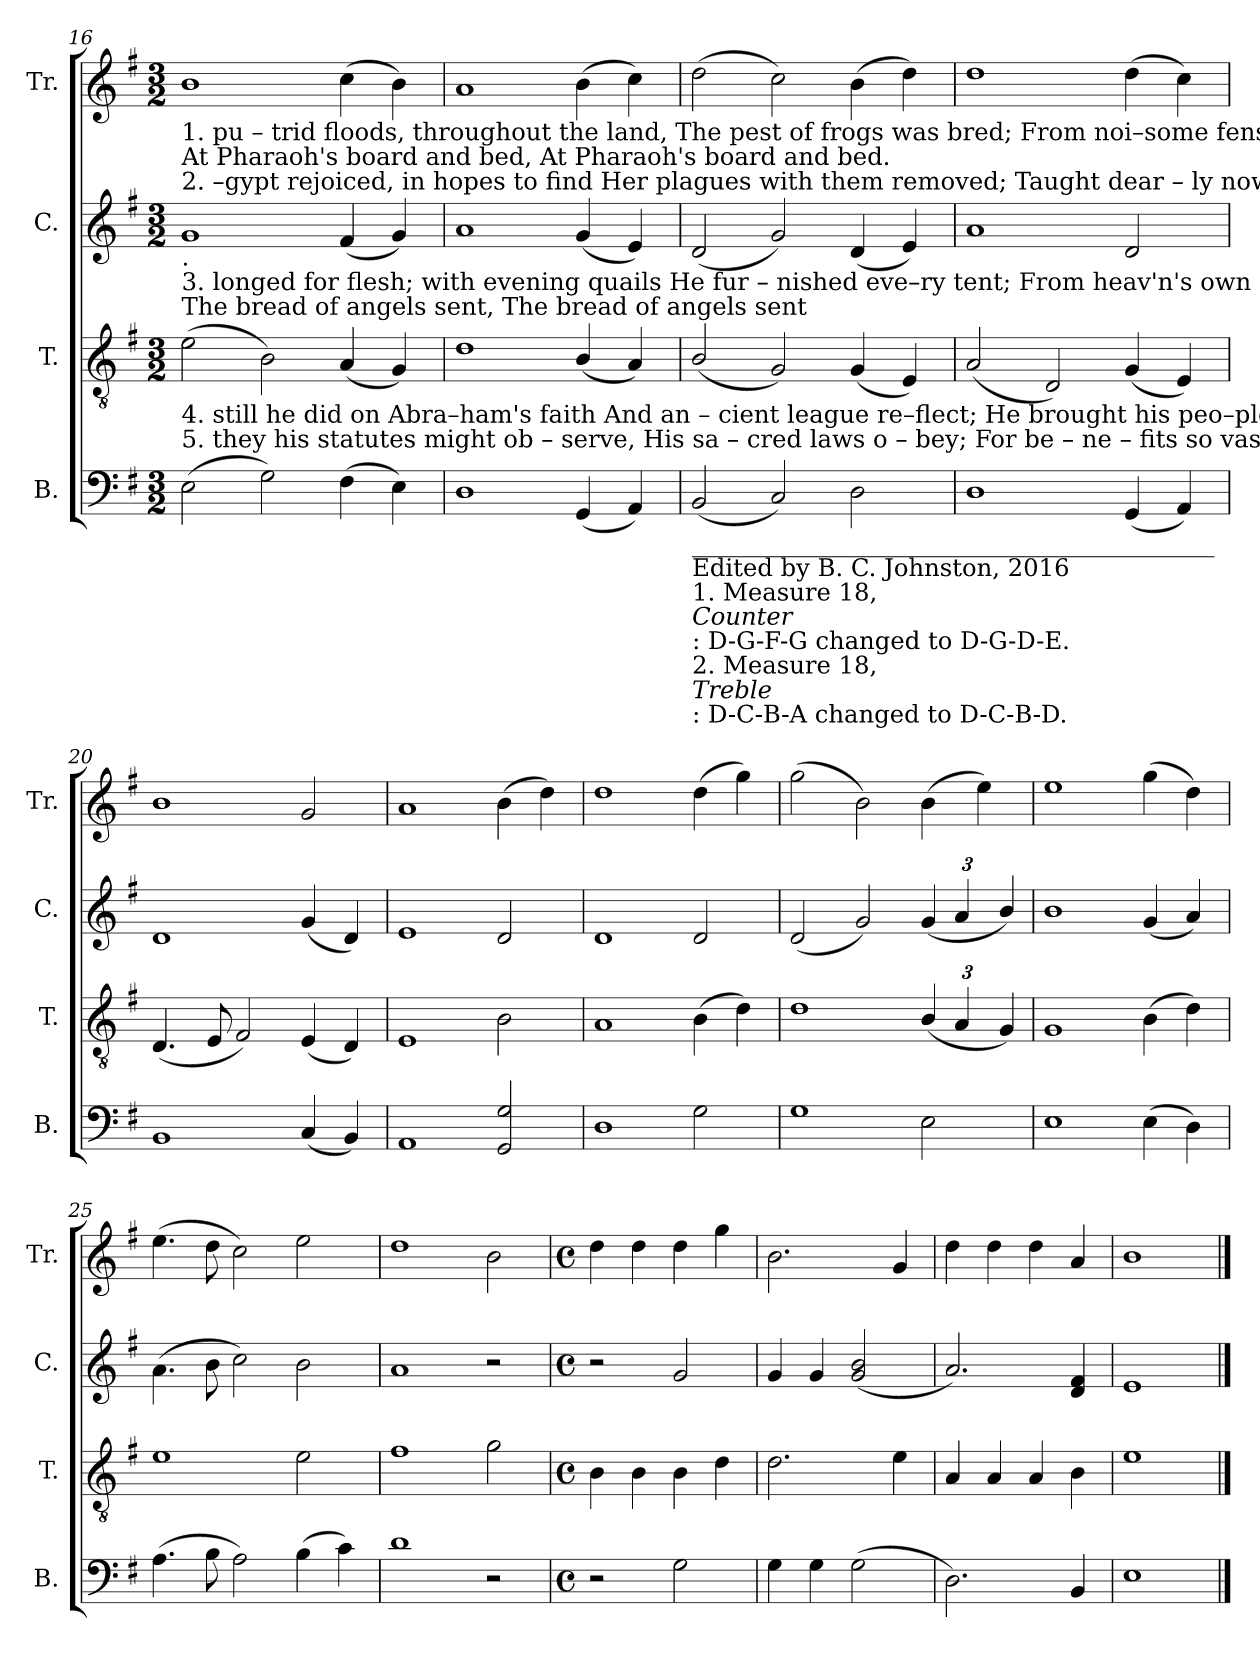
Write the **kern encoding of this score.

**kern	**kern	**kern	**kern
*part4	*part3	*part2	*part1
*staff4	*staff3	*staff2	*staff1
*I"B.	*I"T.	*I"C.	*I"Tr.
*I'B.	*I'T.	*I'C.	*I'Tr.
!!LO:LB:g=z
*clefF4	*clefGv2	*clefG2	*clefG2
*k[f#]	*k[f#]	*k[f#]	*k[f#]
*M3/2	*M3/2	*M3/2	*M3/2
=16	=16	=16	=16
!	!	!	!LO:TX:b:t=1. pu – trid floods, throughout the land,   The   pest             of    frogs was bred;  From noi–some   fens  sent   up to  croak
!	!	!	!LO:TX:b:t=At Pharaoh's board and bed,  At Pharaoh's board and bed.
!	!	!	!LO:TX:b:t=2. –gypt rejoiced, in     hopes   to     find    Her   plagues      with them removed;  Taught dear – ly   now  to   fear worse ills  By those already prov'd, By those already prov'd.
!	!	!LO:TX:b:t=3. longed for flesh;  with evening  quails   He      fur    –  nished   eve–ry  tent;  From heav'n's own gra – na – ry,        each  morn,	!
!	!	!LO:TX:b:t=The bread of angels sent, The bread of angels sent	!
!	!	!LO:TX:b:t=.	!
!	!LO:TX:b:t=4. still   he      did  on    Abra–ham's  faith  And   an    –    cient  league re–flect;   He   brought  his     peo–ple   forth  with  joy,  With triumph his elect, With triumph his elect.	!	!
!	!LO:TX:b:t=5. they  his    statutes   might  ob – serve,  His    sa    –     cred     laws  o – bey;   For be   –   ne     –    fits  so vast  let   us   Our songs of praise repay, Our songs of praise repay.	!	!
(2E!\	(2e!\	1g!	1b!
2G!\)	2B!\)	.	.
(4F#!\	(4A!/	(4f#!/	(4cc!\
4E!\)	4G!/)	4g!/)	4b!\)
=17	=17	=17	=17
1D!	1d!	1a!	1a!
(4GG!/	(4B!/	(4g!/	(4b!\
4AA!/)	4A!/)	4e!/)	4cc!\)
=18	=18	=18	=18
!LO:TX:b:t=___________________________________________	!	!	!
!LO:TX:b:t=Edited by B. C. Johnston, 2016	!	!	!
!LO:TX:b:t=1. Measure 18,	!	!	!
!LO:TX:b:i:t=Counter	!	!	!
!LO:TX:b:t=&colon; D-G-F-G changed to D-G-D-E.	!	!	!
!LO:TX:b:t=2. Measure 18,	!	!	!
!LO:TX:b:i:t=Treble	!	!	!
!LO:TX:b:t=&colon; D-C-B-A changed to D-C-B-D.	!	!	!
(2BB!/	(2B!/	(2d!/	(2dd!\
2C!/)	2G!/)	2g!/)	2cc!\)
2D!\	(4G!/	(4d!/	(4b!\
.	4E!/)	4e!/)	4dd!\)
=19	=19	=19	=19
1D!	(2A!/	1a!	1dd!
.	2D!/)	.	.
(4GG!/	(4G!/	2d!/	(4dd!\
4AA!/)	4E!/)	.	4cc!\)
=20	=20	=20	=20
1BB!	(4.D!/	1d!	1b!
.	8E!/	.	.
.	2F#!/)	.	.
(4C!/	(4E!/	(4g!/	2g!/
4BB!/)	4D!/)	4d!/)	.
=21	=21	=21	=21
1AA!	1E!	1e!	1a!
2GG!/ 2G!/	2B!\	2d!/	(4b!\
.	.	.	4dd!\)
=22	=22	=22	=22
1D!	1A!	1d!	1dd!
2G!\	(4B!\	2d!/	(4dd!\
.	4d!\)	.	4gg!\)
=23	=23	=23	=23
1G!	1d!	(2d!/	(2gg!\
.	.	2g!/)	2b!\)
*	*Xbrackettup	*Xbrackettup	*
2E!\	(6B!/	(6g!/	(4b!\
.	6A!/	6a!/	.
.	.	.	4ee!\)
.	6G!/)	6b!/)	.
=24	=24	=24	=24
1E!	1G!	1b!	1ee!
(4E!\	(4B!\	(4g!/	(4gg!\
4D!\)	4d!\)	4a!/)	4dd!\)
=25	=25	=25	=25
(4.A!\	1e!	(4.a!\	(4.ee!\
8B!\	.	8b!\	8dd!\
2A!\)	.	2cc!\)	2cc!\)
(4B!\	2e!\	2b!\	2ee!\
4c!\)	.	.	.
=26	=26	=26	=26
1d!	1f#!	1a!	1dd!
2r	2g!\	2r	2b!\
=27	=27	=27	=27
*M4/4	*M4/4	*M4/4	*M4/4
*met(c)	*met(c)	*met(c)	*met(c)
2r	4B!\	2r	4dd!\
.	4B!\	.	4dd!\
2G!\	4B!\	2g!/	4dd!\
.	4d!\	.	4gg!\
=28	=28	=28	=28
4G!\	2.d!\	4g!/	2.b!\
4G!\	.	4g!/	.
(2G!\	.	(2g!/ 2b!/	.
.	4e!\	.	4g!/
=29	=29	=29	=29
2.D!\)	4A!/	2.a!/)	4dd!\
.	4A!/	.	4dd!\
.	4A!/	.	4dd!\
4BB!/	4B!\	4d!/ 4f#!/	4a!/
=30	=30	=30	=30
1E!	1e!	1e!	1b!
==	==	==	==
*-	*-	*-	*-
